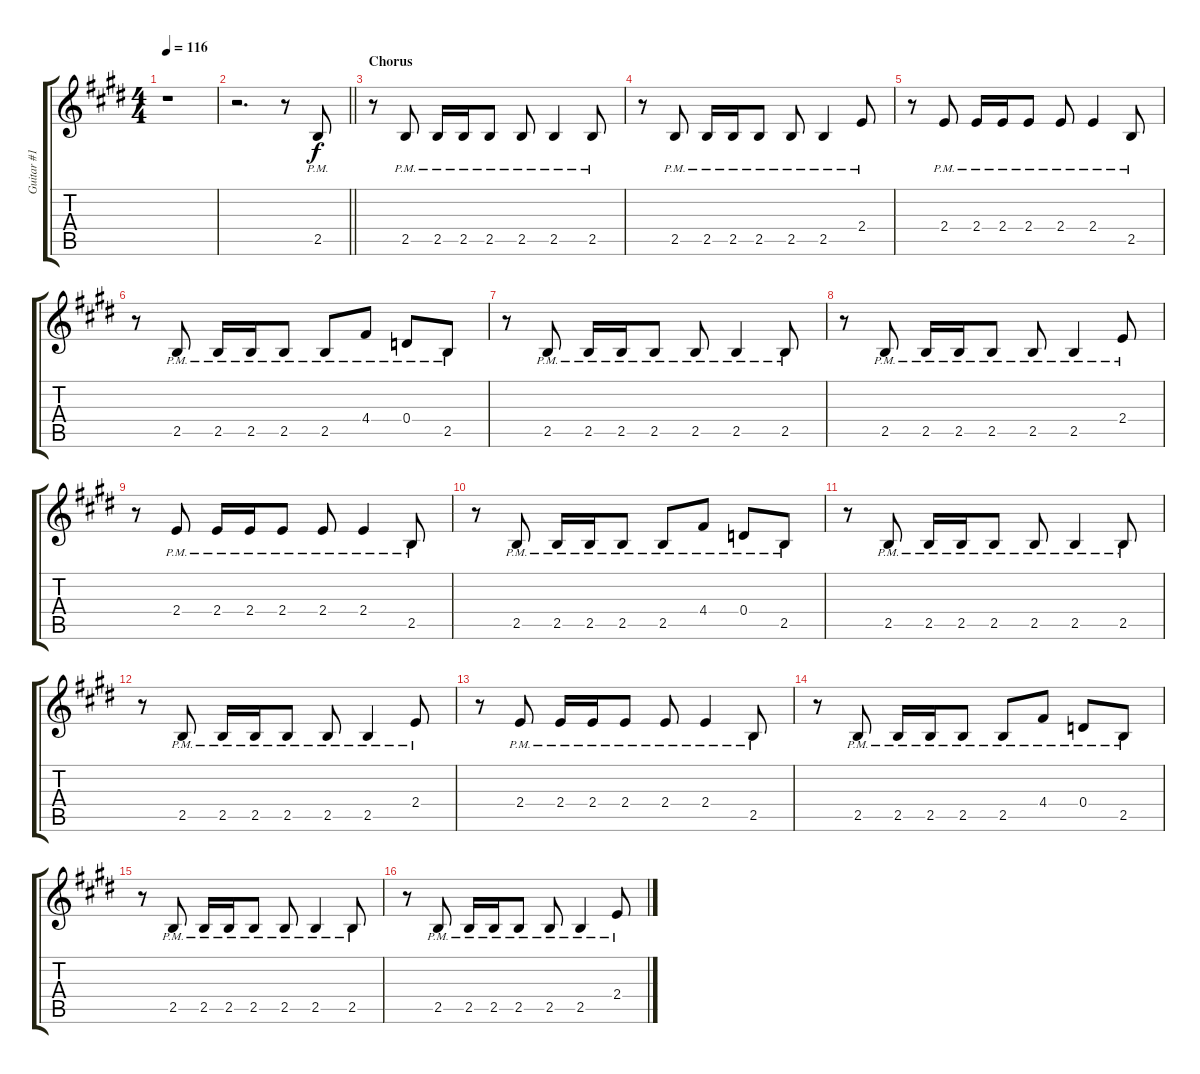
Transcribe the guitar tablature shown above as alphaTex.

\track ("Guitar #1" "Guitar #1") {instrument overdrivenguitar}
\staff {score tabs}
\tuning (E4 B3 G3 D3 A2 E2) {hide}
\ts (4 4)
\tempo 116
\clef g2
\ks e
r.1{dy f} |
\barLineRight lightlight
r.2{d} r.8 2.5{pm}.8 |
\section ("" "Chorus")
r.8 2.5{pm}.8 2.5{pm}.16 2.5{pm}.16 2.5{pm}.8 2.5{pm}.8 2.5{pm}.4 2.5{pm}.8 |
r.8 2.5{pm}.8 2.5{pm}.16 2.5{pm}.16 2.5{pm}.8 2.5{pm}.8 2.5{pm}.4 2.4{pm}.8 |
r.8 2.4{pm}.8 2.4{pm}.16 2.4{pm}.16 2.4{pm}.8 2.4{pm}.8 2.4{pm}.4 2.5{pm}.8 |
r.8 2.5{pm}.8 2.5{pm}.16 2.5{pm}.16 2.5{pm}.8 2.5{pm}.8 4.4{pm}.8 0.4{pm}.8 2.5{pm}.8 |
r.8 2.5{pm}.8 2.5{pm}.16 2.5{pm}.16 2.5{pm}.8 2.5{pm}.8 2.5{pm}.4 2.5{pm}.8 |
r.8 2.5{pm}.8 2.5{pm}.16 2.5{pm}.16 2.5{pm}.8 2.5{pm}.8 2.5{pm}.4 2.4{pm}.8 |
r.8 2.4{pm}.8 2.4{pm}.16 2.4{pm}.16 2.4{pm}.8 2.4{pm}.8 2.4{pm}.4 2.5{pm}.8 |
r.8 2.5{pm}.8 2.5{pm}.16 2.5{pm}.16 2.5{pm}.8 2.5{pm}.8 4.4{pm}.8 0.4{pm}.8 2.5{pm}.8 |
r.8 2.5{pm}.8 2.5{pm}.16 2.5{pm}.16 2.5{pm}.8 2.5{pm}.8 2.5{pm}.4 2.5{pm}.8 |
r.8 2.5{pm}.8 2.5{pm}.16 2.5{pm}.16 2.5{pm}.8 2.5{pm}.8 2.5{pm}.4 2.4{pm}.8 |
r.8 2.4{pm}.8 2.4{pm}.16 2.4{pm}.16 2.4{pm}.8 2.4{pm}.8 2.4{pm}.4 2.5{pm}.8 |
r.8 2.5{pm}.8 2.5{pm}.16 2.5{pm}.16 2.5{pm}.8 2.5{pm}.8 4.4{pm}.8 0.4{pm}.8 2.5{pm}.8 |
r.8 2.5{pm}.8 2.5{pm}.16 2.5{pm}.16 2.5{pm}.8 2.5{pm}.8 2.5{pm}.4 2.5{pm}.8 |
r.8 2.5{pm}.8 2.5{pm}.16 2.5{pm}.16 2.5{pm}.8 2.5{pm}.8 2.5{pm}.4 2.4{pm}.8
